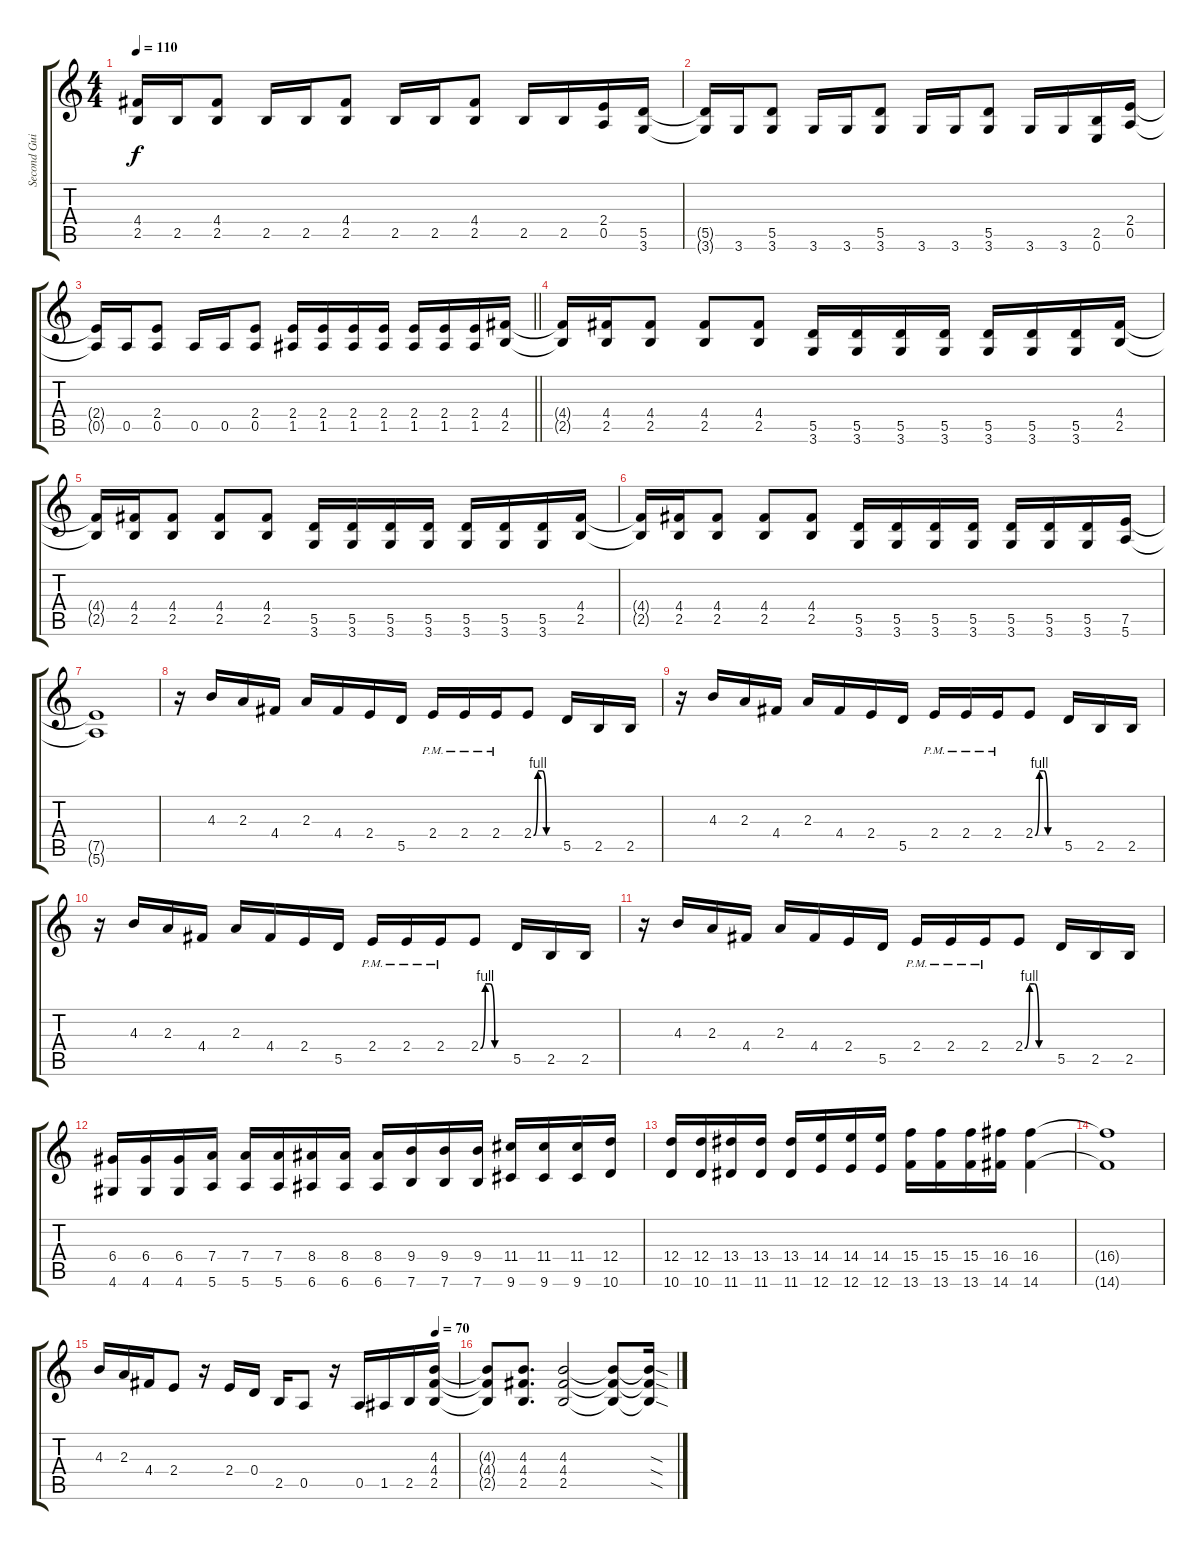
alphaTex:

\track ("Second Guitar" "Second Gui") {instrument overdrivenguitar}
\staff {score tabs}
\tuning (E4 B3 G3 D3 A2 E2) {hide}
\ts (4 4)
\tempo 110
\clef g2
\ks c
(4.4{t} 2.5{t}).16{dy f} 2.5.16 (4.4 2.5).8 2.5.16 2.5.16 (4.4 2.5).8 2.5.16 2.5.16 (4.4 2.5).8 2.5.16 2.5.16 (2.4 0.5).16 (5.5 3.6).16 |
(5.5{t} 3.6{t}).16 3.6.16 (5.5 3.6).8 3.6.16 3.6.16 (5.5 3.6).8 3.6.16 3.6.16 (5.5 3.6).8 3.6.16 3.6.16 (2.5 0.6).16 (2.4 0.5).16 |
\barLineRight lightlight
(2.4{t} 0.5{t}).16 0.5.16 (2.4 0.5).8 0.5.16 0.5.16 (2.4 0.5).8 (2.4 1.5).16 (2.4 1.5).16 (2.4 1.5).16 (2.4 1.5).16 (2.4 1.5).16 (2.4 1.5).16 (2.4 1.5).16 (4.4 2.5).16 |
(4.4{t} 2.5{t}).16 (4.4 2.5).16 (4.4 2.5).8 (4.4 2.5).8 (4.4 2.5).8 (5.5 3.6).16 (5.5 3.6).16 (5.5 3.6).16 (5.5 3.6).16 (5.5 3.6).16 (5.5 3.6).16 (5.5 3.6).16 (4.4 2.5).16 |
(4.4{t} 2.5{t}).16 (4.4 2.5).16 (4.4 2.5).8 (4.4 2.5).8 (4.4 2.5).8 (5.5 3.6).16 (5.5 3.6).16 (5.5 3.6).16 (5.5 3.6).16 (5.5 3.6).16 (5.5 3.6).16 (5.5 3.6).16 (4.4 2.5).16 |
(4.4{t} 2.5{t}).16 (4.4 2.5).16 (4.4 2.5).8 (4.4 2.5).8 (4.4 2.5).8 (5.5 3.6).16 (5.5 3.6).16 (5.5 3.6).16 (5.5 3.6).16 (5.5 3.6).16 (5.5 3.6).16 (5.5 3.6).16 (7.5 5.6).16 |
(7.5{t} 5.6{t}).1 |
r.16 4.3.16 2.3.16 4.4.16 2.3.16 4.4.16 2.4.16 5.5.16 2.4{pm}.16 2.4{pm}.16 2.4{pm}.16 2.4{be (custom 0 0 10 4 20 4 30 0 60 0)}.8 5.5.16 2.5.16 2.5.16 |
r.16 4.3.16 2.3.16 4.4.16 2.3.16 4.4.16 2.4.16 5.5.16 2.4{pm}.16 2.4{pm}.16 2.4{pm}.16 2.4{be (custom 0 0 10 4 20 4 30 0 60 0)}.8 5.5.16 2.5.16 2.5.16 |
r.16 4.3.16 2.3.16 4.4.16 2.3.16 4.4.16 2.4.16 5.5.16 2.4{pm}.16 2.4{pm}.16 2.4{pm}.16 2.4{be (custom 0 0 10 4 20 4 30 0 60 0)}.8 5.5.16 2.5.16 2.5.16 |
r.16 4.3.16 2.3.16 4.4.16 2.3.16 4.4.16 2.4.16 5.5.16 2.4{pm}.16 2.4{pm}.16 2.4{pm}.16 2.4{be (custom 0 0 10 4 20 4 30 0 60 0)}.8 5.5.16 2.5.16 2.5.16 |
(6.4 4.6).16 (6.4 4.6).16 (6.4 4.6).16 (7.4 5.6).16 (7.4 5.6).16 (7.4 5.6).16 (8.4 6.6).16 (8.4 6.6).16 (8.4 6.6).16 (9.4 7.6).16 (9.4 7.6).16 (9.4 7.6).16 (11.4 9.6).16 (11.4 9.6).16 (11.4 9.6).16 (12.4 10.6).16 |
(12.4 10.6).16 (12.4 10.6).16 (13.4 11.6).16 (13.4 11.6).16 (13.4 11.6).16 (14.4 12.6).16 (14.4 12.6).16 (14.4 12.6).16 (15.4 13.6).16 (15.4 13.6).16 (15.4 13.6).16 (16.4 14.6).16 (16.4 14.6).4 |
(16.4{t} 14.6{t}).1 |
\tempo (70 0.9375)
4.3.16 2.3.16 4.4.16 2.4.8 r.16 2.4.16 0.4.16 2.5.16 0.5.8 r.16 0.5.16 1.5.16 2.5.16 (4.3 4.4 2.5).16 |
(4.3{t} 4.4{t} 2.5{t}).8 (4.3 4.4 2.5).8{d} (4.3 4.4 2.5).2 (4.3{t} 4.4{t} 2.5{t}).8 (4.3{sod t} 4.4{sod t} 2.5{sod t}).16
